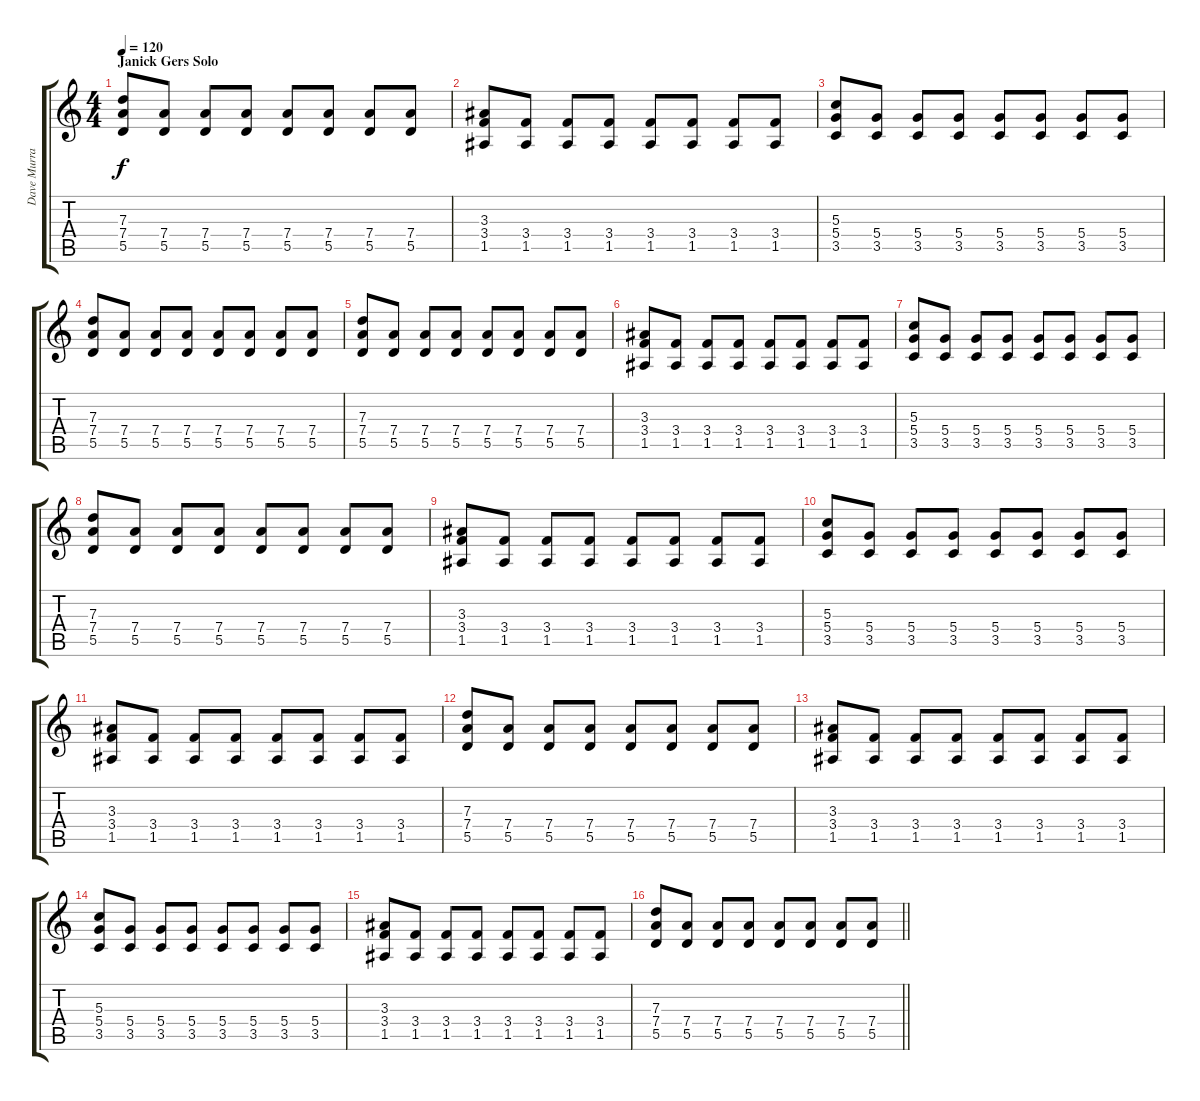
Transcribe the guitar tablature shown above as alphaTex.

\track ("Dave Murray" "Dave Murra") {instrument distortionguitar}
\staff {score tabs}
\tuning (E4 B3 G3 D3 A2 E2) {hide}
\ts (4 4)
\section ("" "Janick Gers Solo")
\tempo 120
\clef g2
\ks c
(7.3 7.4 5.5).8{dy f instrument distortionguitar} (7.4 5.5).8 (7.4 5.5).8 (7.4 5.5).8 (7.4 5.5).8 (7.4 5.5).8 (7.4 5.5).8 (7.4 5.5).8 |
(3.3 3.4 1.5).8 (3.4 1.5).8 (3.4 1.5).8 (3.4 1.5).8 (3.4 1.5).8 (3.4 1.5).8 (3.4 1.5).8 (3.4 1.5).8 |
(5.3 5.4 3.5).8 (5.4 3.5).8 (5.4 3.5).8 (5.4 3.5).8 (5.4 3.5).8 (5.4 3.5).8 (5.4 3.5).8 (5.4 3.5).8 |
(7.3 7.4 5.5).8 (7.4 5.5).8 (7.4 5.5).8 (7.4 5.5).8 (7.4 5.5).8 (7.4 5.5).8 (7.4 5.5).8 (7.4 5.5).8 |
(7.3 7.4 5.5).8 (7.4 5.5).8 (7.4 5.5).8 (7.4 5.5).8 (7.4 5.5).8 (7.4 5.5).8 (7.4 5.5).8 (7.4 5.5).8 |
(3.3 3.4 1.5).8 (3.4 1.5).8 (3.4 1.5).8 (3.4 1.5).8 (3.4 1.5).8 (3.4 1.5).8 (3.4 1.5).8 (3.4 1.5).8 |
(5.3 5.4 3.5).8 (5.4 3.5).8 (5.4 3.5).8 (5.4 3.5).8 (5.4 3.5).8 (5.4 3.5).8 (5.4 3.5).8 (5.4 3.5).8 |
(7.3 7.4 5.5).8 (7.4 5.5).8 (7.4 5.5).8 (7.4 5.5).8 (7.4 5.5).8 (7.4 5.5).8 (7.4 5.5).8 (7.4 5.5).8 |
(3.3 3.4 1.5).8 (3.4 1.5).8 (3.4 1.5).8 (3.4 1.5).8 (3.4 1.5).8 (3.4 1.5).8 (3.4 1.5).8 (3.4 1.5).8 |
(5.3 5.4 3.5).8 (5.4 3.5).8 (5.4 3.5).8 (5.4 3.5).8 (5.4 3.5).8 (5.4 3.5).8 (5.4 3.5).8 (5.4 3.5).8 |
(3.3 3.4 1.5).8 (3.4 1.5).8 (3.4 1.5).8 (3.4 1.5).8 (3.4 1.5).8 (3.4 1.5).8 (3.4 1.5).8 (3.4 1.5).8 |
(7.3 7.4 5.5).8 (7.4 5.5).8 (7.4 5.5).8 (7.4 5.5).8 (7.4 5.5).8 (7.4 5.5).8 (7.4 5.5).8 (7.4 5.5).8 |
(3.3 3.4 1.5).8 (3.4 1.5).8 (3.4 1.5).8 (3.4 1.5).8 (3.4 1.5).8 (3.4 1.5).8 (3.4 1.5).8 (3.4 1.5).8 |
(5.3 5.4 3.5).8 (5.4 3.5).8 (5.4 3.5).8 (5.4 3.5).8 (5.4 3.5).8 (5.4 3.5).8 (5.4 3.5).8 (5.4 3.5).8 |
(3.3 3.4 1.5).8 (3.4 1.5).8 (3.4 1.5).8 (3.4 1.5).8 (3.4 1.5).8 (3.4 1.5).8 (3.4 1.5).8 (3.4 1.5).8 |
\barLineRight lightlight
(7.3 7.4 5.5).8 (7.4 5.5).8 (7.4 5.5).8 (7.4 5.5).8 (7.4 5.5).8 (7.4 5.5).8 (7.4 5.5).8 (7.4 5.5).8
